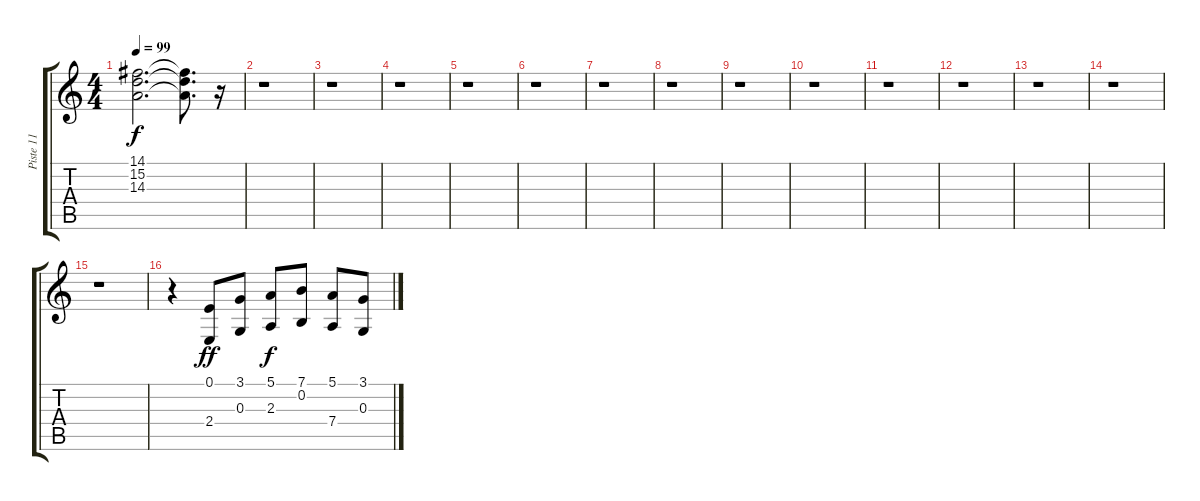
\track ("Piste 11" "Piste 11") {instrument brasssection}
\staff {score tabs}
\tuning (E4 B3 G3 D3 A2 E2) {hide}
\ts (4 4)
\tempo 99
\clef g2
\ks c
(14.1{t} 15.2{t} 14.3{t}).2{d dy f} (14.1{t} 15.2{t} 14.3{t}).8{d} r.16 |
r.1 |
r.1 |
r.1 |
r.1 |
r.1 |
r.1 |
r.1 |
r.1 |
r.1 |
r.1 |
r.1 |
r.1 |
r.1 |
r.1 |
r.4 (0.1 2.4).8{dy ff} (3.1 0.3).8 (5.1 2.3).8{dy f} (7.1 0.2).8 (5.1 7.4).8 (3.1 0.3).8
